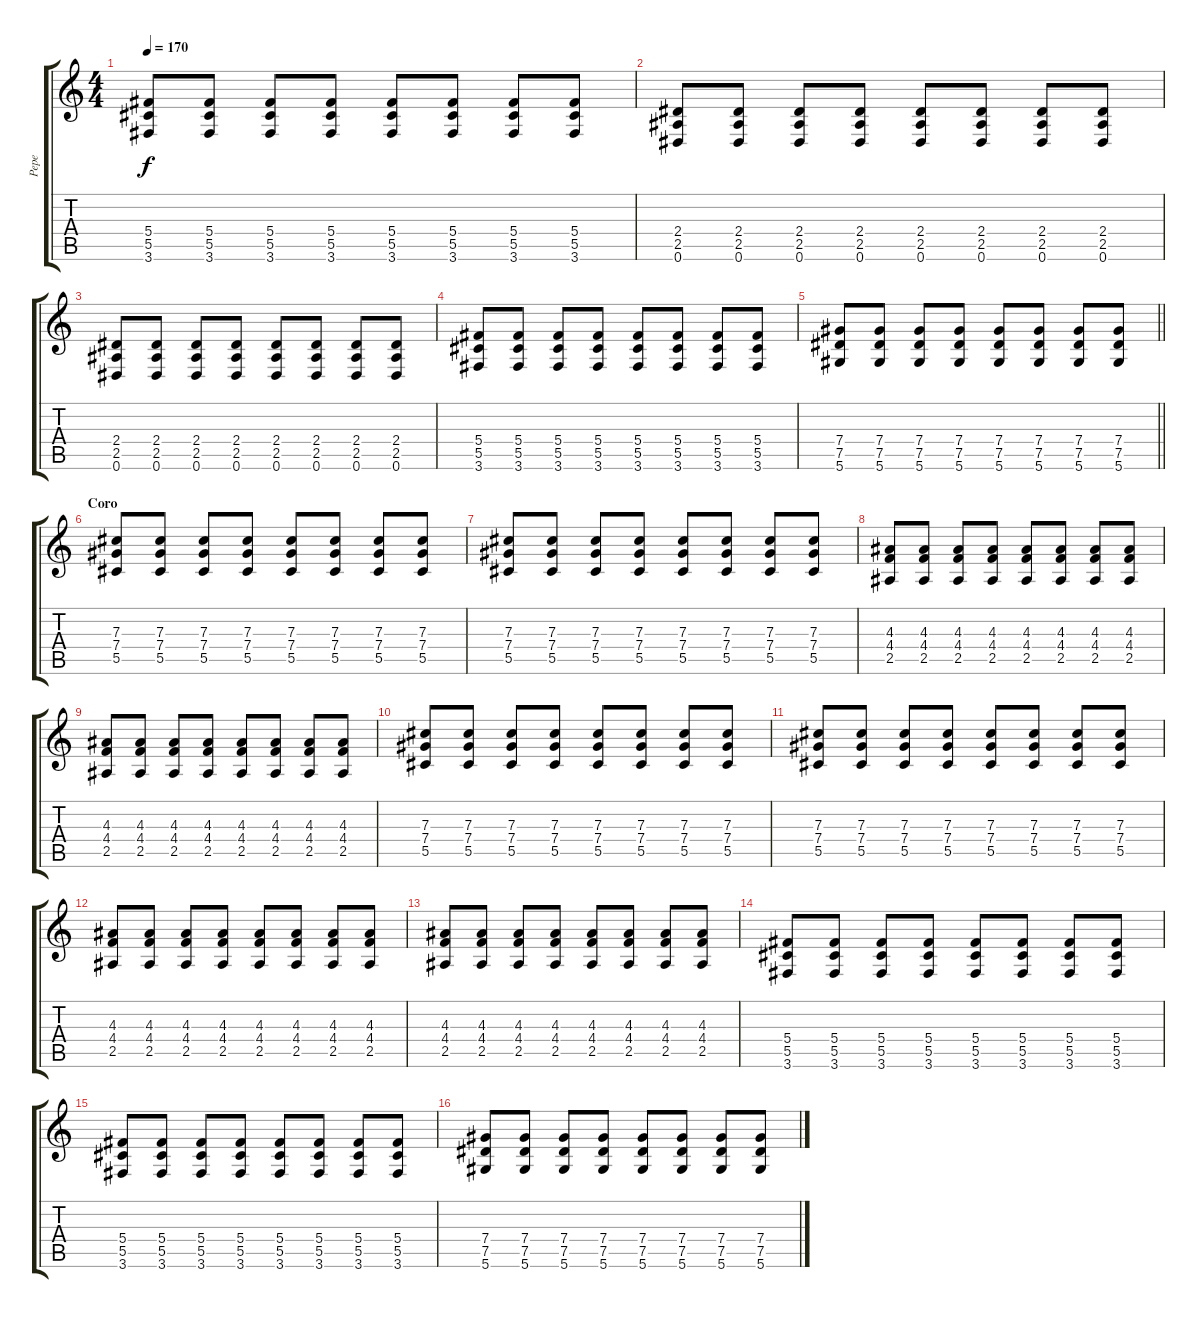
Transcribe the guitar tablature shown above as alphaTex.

\track ("Pepe" "Pepe") {instrument distortionguitar}
\staff {score tabs}
\tuning (Eb4 Bb3 Gb3 Db3 Ab2 Eb2) {hide}
\ts (4 4)
\tempo 170
\clef g2
\ks c
(5.4 5.5 3.6).8{dy f} (5.4 5.5 3.6).8 (5.4 5.5 3.6).8 (5.4 5.5 3.6).8 (5.4 5.5 3.6).8 (5.4 5.5 3.6).8 (5.4 5.5 3.6).8 (5.4 5.5 3.6).8 |
(2.4 2.5 0.6).8 (2.4 2.5 0.6).8 (2.4 2.5 0.6).8 (2.4 2.5 0.6).8 (2.4 2.5 0.6).8 (2.4 2.5 0.6).8 (2.4 2.5 0.6).8 (2.4 2.5 0.6).8 |
(2.4 2.5 0.6).8 (2.4 2.5 0.6).8 (2.4 2.5 0.6).8 (2.4 2.5 0.6).8 (2.4 2.5 0.6).8 (2.4 2.5 0.6).8 (2.4 2.5 0.6).8 (2.4 2.5 0.6).8 |
(5.4 5.5 3.6).8 (5.4 5.5 3.6).8 (5.4 5.5 3.6).8 (5.4 5.5 3.6).8 (5.4 5.5 3.6).8 (5.4 5.5 3.6).8 (5.4 5.5 3.6).8 (5.4 5.5 3.6).8 |
\barLineRight lightlight
(7.4 7.5 5.6).8 (7.4 7.5 5.6).8 (7.4 7.5 5.6).8 (7.4 7.5 5.6).8 (7.4 7.5 5.6).8 (7.4 7.5 5.6).8 (7.4 7.5 5.6).8 (7.4 7.5 5.6).8 |
\section ("" "Coro")
(7.3 7.4 5.5).8{volume 12} (7.3 7.4 5.5).8 (7.3 7.4 5.5).8 (7.3 7.4 5.5).8 (7.3 7.4 5.5).8 (7.3 7.4 5.5).8 (7.3 7.4 5.5).8 (7.3 7.4 5.5).8 |
(7.3 7.4 5.5).8 (7.3 7.4 5.5).8 (7.3 7.4 5.5).8 (7.3 7.4 5.5).8 (7.3 7.4 5.5).8 (7.3 7.4 5.5).8 (7.3 7.4 5.5).8 (7.3 7.4 5.5).8 |
(4.3 4.4 2.5).8 (4.3 4.4 2.5).8 (4.3 4.4 2.5).8 (4.3 4.4 2.5).8 (4.3 4.4 2.5).8 (4.3 4.4 2.5).8 (4.3 4.4 2.5).8 (4.3 4.4 2.5).8 |
(4.3 4.4 2.5).8 (4.3 4.4 2.5).8 (4.3 4.4 2.5).8 (4.3 4.4 2.5).8 (4.3 4.4 2.5).8 (4.3 4.4 2.5).8 (4.3 4.4 2.5).8 (4.3 4.4 2.5).8 |
(7.3 7.4 5.5).8 (7.3 7.4 5.5).8 (7.3 7.4 5.5).8 (7.3 7.4 5.5).8 (7.3 7.4 5.5).8 (7.3 7.4 5.5).8 (7.3 7.4 5.5).8 (7.3 7.4 5.5).8 |
(7.3 7.4 5.5).8 (7.3 7.4 5.5).8 (7.3 7.4 5.5).8 (7.3 7.4 5.5).8 (7.3 7.4 5.5).8 (7.3 7.4 5.5).8 (7.3 7.4 5.5).8 (7.3 7.4 5.5).8 |
(4.3 4.4 2.5).8 (4.3 4.4 2.5).8 (4.3 4.4 2.5).8 (4.3 4.4 2.5).8 (4.3 4.4 2.5).8 (4.3 4.4 2.5).8 (4.3 4.4 2.5).8 (4.3 4.4 2.5).8 |
(4.3 4.4 2.5).8 (4.3 4.4 2.5).8 (4.3 4.4 2.5).8 (4.3 4.4 2.5).8 (4.3 4.4 2.5).8 (4.3 4.4 2.5).8 (4.3 4.4 2.5).8 (4.3 4.4 2.5).8 |
(5.4 5.5 3.6).8{balance 0} (5.4 5.5 3.6).8 (5.4 5.5 3.6).8 (5.4 5.5 3.6).8 (5.4 5.5 3.6).8 (5.4 5.5 3.6).8 (5.4 5.5 3.6).8 (5.4 5.5 3.6).8 |
(5.4 5.5 3.6).8 (5.4 5.5 3.6).8 (5.4 5.5 3.6).8 (5.4 5.5 3.6).8 (5.4 5.5 3.6).8 (5.4 5.5 3.6).8 (5.4 5.5 3.6).8 (5.4 5.5 3.6).8 |
(7.4 7.5 5.6).8 (7.4 7.5 5.6).8 (7.4 7.5 5.6).8 (7.4 7.5 5.6).8 (7.4 7.5 5.6).8 (7.4 7.5 5.6).8 (7.4 7.5 5.6).8 (7.4 7.5 5.6).8
